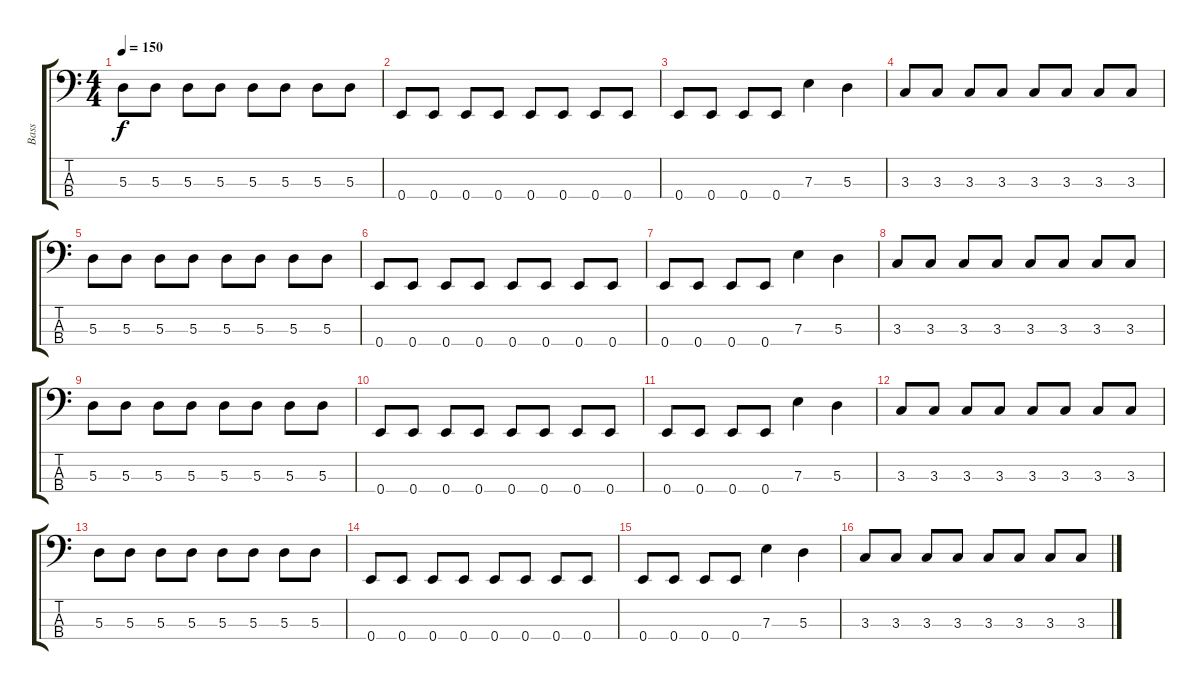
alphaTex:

\track ("Bass" "Bass") {instrument electricbasspick}
\staff {score tabs}
\tuning (G2 D2 A1 E1) {hide}
\ts (4 4)
\tempo 150
\clef f4
\ks c
5.3.8{dy f} 5.3.8 5.3.8 5.3.8 5.3.8 5.3.8 5.3.8 5.3.8 |
0.4.8 0.4.8 0.4.8 0.4.8 0.4.8 0.4.8 0.4.8 0.4.8 |
0.4.8 0.4.8 0.4.8 0.4.8 7.3.4 5.3.4 |
3.3.8 3.3.8 3.3.8 3.3.8 3.3.8 3.3.8 3.3.8 3.3.8 |
5.3.8 5.3.8 5.3.8 5.3.8 5.3.8 5.3.8 5.3.8 5.3.8 |
0.4.8 0.4.8 0.4.8 0.4.8 0.4.8 0.4.8 0.4.8 0.4.8 |
0.4.8 0.4.8 0.4.8 0.4.8 7.3.4 5.3.4 |
3.3.8 3.3.8 3.3.8 3.3.8 3.3.8 3.3.8 3.3.8 3.3.8 |
5.3.8 5.3.8 5.3.8 5.3.8 5.3.8 5.3.8 5.3.8 5.3.8 |
0.4.8 0.4.8 0.4.8 0.4.8 0.4.8 0.4.8 0.4.8 0.4.8 |
0.4.8 0.4.8 0.4.8 0.4.8 7.3.4 5.3.4 |
3.3.8 3.3.8 3.3.8 3.3.8 3.3.8 3.3.8 3.3.8 3.3.8 |
5.3.8 5.3.8 5.3.8 5.3.8 5.3.8 5.3.8 5.3.8 5.3.8 |
0.4.8 0.4.8 0.4.8 0.4.8 0.4.8 0.4.8 0.4.8 0.4.8 |
0.4.8 0.4.8 0.4.8 0.4.8 7.3.4 5.3.4 |
3.3.8 3.3.8 3.3.8 3.3.8 3.3.8 3.3.8 3.3.8 3.3.8
